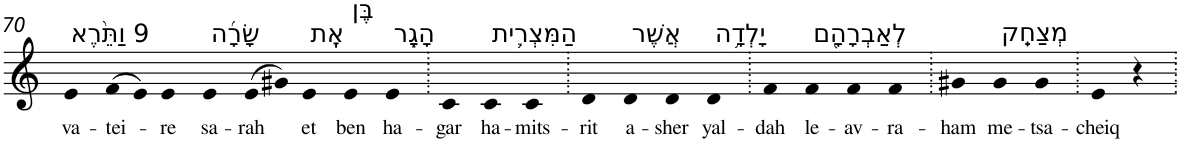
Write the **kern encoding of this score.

**kern	**text
*part1	*part1
*staff1	*staff1
*I"Piano	*
*I'Pno	*
!!LO:PB:g=z
*clefG2	*
*k[]	*
=70	=70
!LO:TX:a:t=9 וַתֵּ֨רֶא	!
!	!LO:LY:b
4e	va-
!	!LO:LY:b
(>8f	-tei-
8e)	.
!	!LO:LY:b
4e	-re
!LO:TX:a:t=שָׂרָ֜ה	!
!	!LO:LY:b
4e	sa-
!	!LO:LY:b
(>8e	-rah
8g#X)	.
!LO:TX:a:t=אֶֽת	!
!	!LO:LY:b
4e	et
!LO:TX:a:t=בֶּן	!
!	!LO:LY:b
4e	ben
!LO:TX:a:t=הָגָ֧ר	!
!	!LO:LY:b
4e	ha-
=71.	=71.
!	!LO:LY:b
4c	-gar
!LO:TX:a:t=הַמִּצְרִ֛ית	!
!	!LO:LY:b
4c	ha-
!	!LO:LY:b
4c	-mits-
=72.	=72.
!	!LO:LY:b
4d	-rit
!LO:TX:a:t=אֲשֶׁר	!
!	!LO:LY:b
4d	a-
!	!LO:LY:b
4d	-sher
!LO:TX:a:t=יָלְדָ֥ה	!
!	!LO:LY:b
4d	yal-
=73.	=73.
!	!LO:LY:b
4f	-dah
!LO:TX:a:t=לְאַבְרָהָ֖ם	!
!	!LO:LY:b
4f	le-
!	!LO:LY:b
4f	-av-
!	!LO:LY:b
4f	-ra-
=74.	=74.
!	!LO:LY:b
4g#X	-ham
!LO:TX:a:t=מְצַחֵֽק	!
!	!LO:LY:b
4g#	me-
!	!LO:LY:b
4g#	-tsa-
=75.	=75.
!	!LO:LY:b
4e	-cheiq
4r	.
=.	=.
*-	*-
